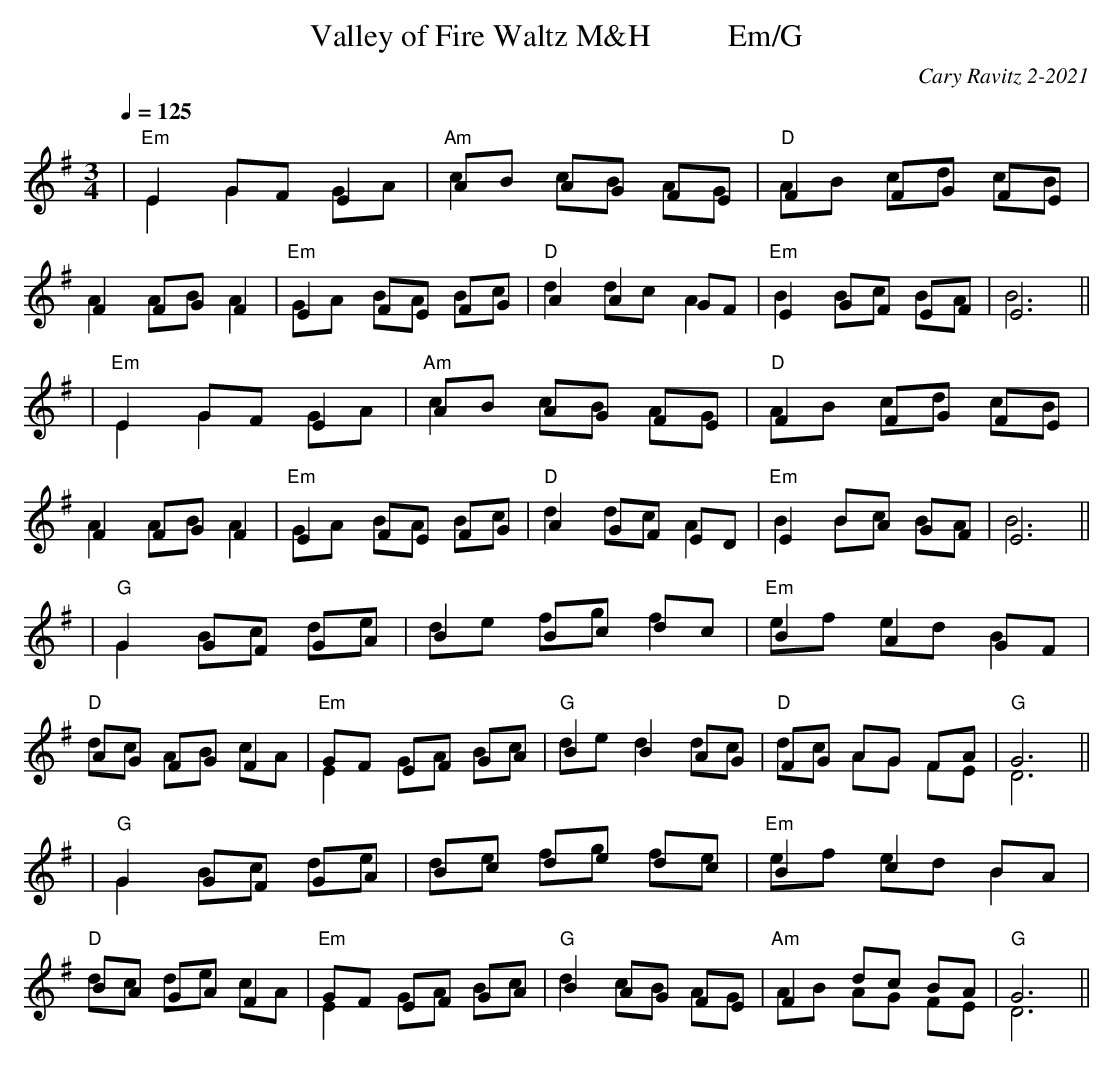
X:1
T: Valley of Fire Waltz M&H          Em/G
C: Cary Ravitz 2-2021
M: 3/4
L: 1/8
Q: 1/4=125
K: Em
| "Em"E2 GF E2 & E2 G2 GA | "Am"AB AG FE & c2 cB AG | "D"F2 FG FE & AB cd cB | F2 FG F2 & A2 AB A2 | "Em"E2 FE FG & GA BA Bc | "D"A2 A2 GF &  d2 dc A2 | "Em"E2 GF EF & B2 Bc BA | E6 &B6 ||
| "Em"E2 GF E2 & E2 G2 GA | "Am"AB AG FE & c2 cB AG | "D"F2 FG FE & AB cd cB | F2 FG F2 & A2 AB A2 | "Em"E2 FE FG & GA BA Bc | "D"A2 GF ED &  d2 dc A2 | "Em"E2 BA GF & B2 Bc BA | E6 &  B6 ||
| "G"G2 GF GA  & G2 Bc de | B2 Bc dc & de fg f2 | "Em"B2 A2 GF & ef ed B2 | "D"AG FG F2 & dc AB cA | "Em"GF EF GA & E2 GA Bc | "G"B2 B2 AG & de d2 dc | "D"FG AG FA & dc AG FE | "G"G6 &D6 ||
| "G"G2 GF GA & G2 Bc de | Bc de dc & de fg fe | "Em"B2 c2 BA & ef ed B2 | "D"BA GA F2 & dc de cA | "Em"GF EF GA & E2 GA Bc | "G"B2 AG FE &d2 cB AG | "Am"F2 dc BA & AB AG FE | "G"G6 & D6 ||
